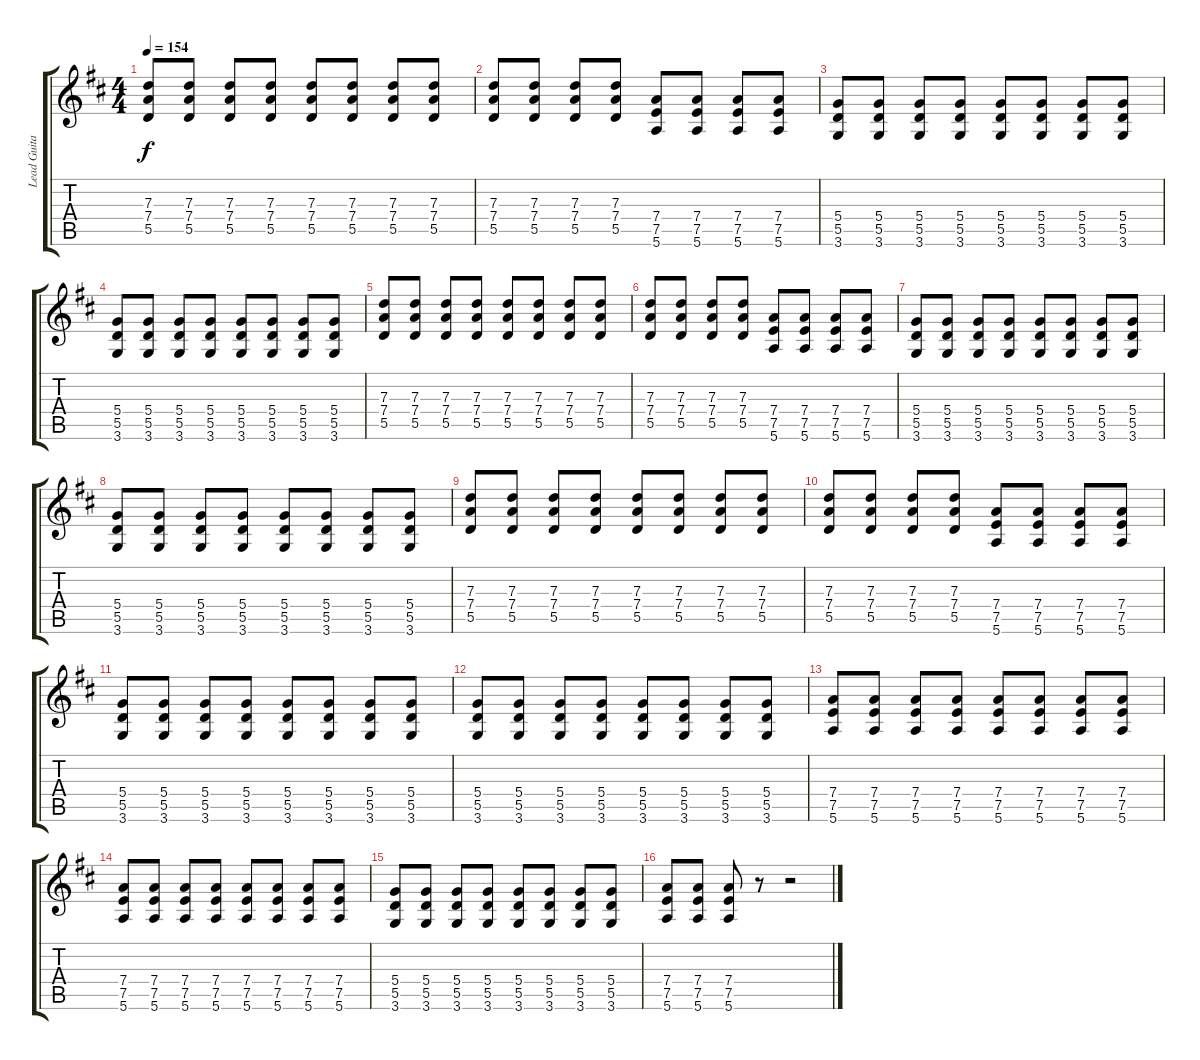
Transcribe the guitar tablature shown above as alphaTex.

\track ("Lead Guitar (Matt Skiba)" "Lead Guita") {instrument distortionguitar}
\staff {score tabs}
\tuning (E4 B3 G3 D3 A2 E2) {hide}
\ts (4 4)
\tempo 154
\clef g2
\ks bminor
(7.3 7.4 5.5).8{dy f} (7.3 7.4 5.5).8 (7.3 7.4 5.5).8 (7.3 7.4 5.5).8 (7.3 7.4 5.5).8 (7.3 7.4 5.5).8 (7.3 7.4 5.5).8 (7.3 7.4 5.5).8 |
(7.3 7.4 5.5).8 (7.3 7.4 5.5).8 (7.3 7.4 5.5).8 (7.3 7.4 5.5).8 (7.4 7.5 5.6).8 (7.4 7.5 5.6).8 (7.4 7.5 5.6).8 (7.4 7.5 5.6).8 |
(5.4 5.5 3.6).8 (5.4 5.5 3.6).8 (5.4 5.5 3.6).8 (5.4 5.5 3.6).8 (5.4 5.5 3.6).8 (5.4 5.5 3.6).8 (5.4 5.5 3.6).8 (5.4 5.5 3.6).8 |
(5.4 5.5 3.6).8 (5.4 5.5 3.6).8 (5.4 5.5 3.6).8 (5.4 5.5 3.6).8 (5.4 5.5 3.6).8 (5.4 5.5 3.6).8 (5.4 5.5 3.6).8 (5.4 5.5 3.6).8 |
(7.3 7.4 5.5).8 (7.3 7.4 5.5).8 (7.3 7.4 5.5).8 (7.3 7.4 5.5).8 (7.3 7.4 5.5).8 (7.3 7.4 5.5).8 (7.3 7.4 5.5).8 (7.3 7.4 5.5).8 |
(7.3 7.4 5.5).8 (7.3 7.4 5.5).8 (7.3 7.4 5.5).8 (7.3 7.4 5.5).8 (7.4 7.5 5.6).8 (7.4 7.5 5.6).8 (7.4 7.5 5.6).8 (7.4 7.5 5.6).8 |
(5.4 5.5 3.6).8 (5.4 5.5 3.6).8 (5.4 5.5 3.6).8 (5.4 5.5 3.6).8 (5.4 5.5 3.6).8 (5.4 5.5 3.6).8 (5.4 5.5 3.6).8 (5.4 5.5 3.6).8 |
(5.4 5.5 3.6).8 (5.4 5.5 3.6).8 (5.4 5.5 3.6).8 (5.4 5.5 3.6).8 (5.4 5.5 3.6).8 (5.4 5.5 3.6).8 (5.4 5.5 3.6).8 (5.4 5.5 3.6).8 |
(7.3 7.4 5.5).8 (7.3 7.4 5.5).8 (7.3 7.4 5.5).8 (7.3 7.4 5.5).8 (7.3 7.4 5.5).8 (7.3 7.4 5.5).8 (7.3 7.4 5.5).8 (7.3 7.4 5.5).8 |
(7.3 7.4 5.5).8 (7.3 7.4 5.5).8 (7.3 7.4 5.5).8 (7.3 7.4 5.5).8 (7.4 7.5 5.6).8 (7.4 7.5 5.6).8 (7.4 7.5 5.6).8 (7.4 7.5 5.6).8 |
(5.4 5.5 3.6).8 (5.4 5.5 3.6).8 (5.4 5.5 3.6).8 (5.4 5.5 3.6).8 (5.4 5.5 3.6).8 (5.4 5.5 3.6).8 (5.4 5.5 3.6).8 (5.4 5.5 3.6).8 |
(5.4 5.5 3.6).8 (5.4 5.5 3.6).8 (5.4 5.5 3.6).8 (5.4 5.5 3.6).8 (5.4 5.5 3.6).8 (5.4 5.5 3.6).8 (5.4 5.5 3.6).8 (5.4 5.5 3.6).8 |
(7.4 7.5 5.6).8 (7.4 7.5 5.6).8 (7.4 7.5 5.6).8 (7.4 7.5 5.6).8 (7.4 7.5 5.6).8 (7.4 7.5 5.6).8 (7.4 7.5 5.6).8 (7.4 7.5 5.6).8 |
(7.4 7.5 5.6).8 (7.4 7.5 5.6).8 (7.4 7.5 5.6).8 (7.4 7.5 5.6).8 (7.4 7.5 5.6).8 (7.4 7.5 5.6).8 (7.4 7.5 5.6).8 (7.4 7.5 5.6).8 |
(5.4 5.5 3.6).8 (5.4 5.5 3.6).8 (5.4 5.5 3.6).8 (5.4 5.5 3.6).8 (5.4 5.5 3.6).8 (5.4 5.5 3.6).8 (5.4 5.5 3.6).8 (5.4 5.5 3.6).8 |
(7.4 7.5 5.6).8 (7.4 7.5 5.6).8 (7.4 7.5 5.6).8 r.8 r.2
